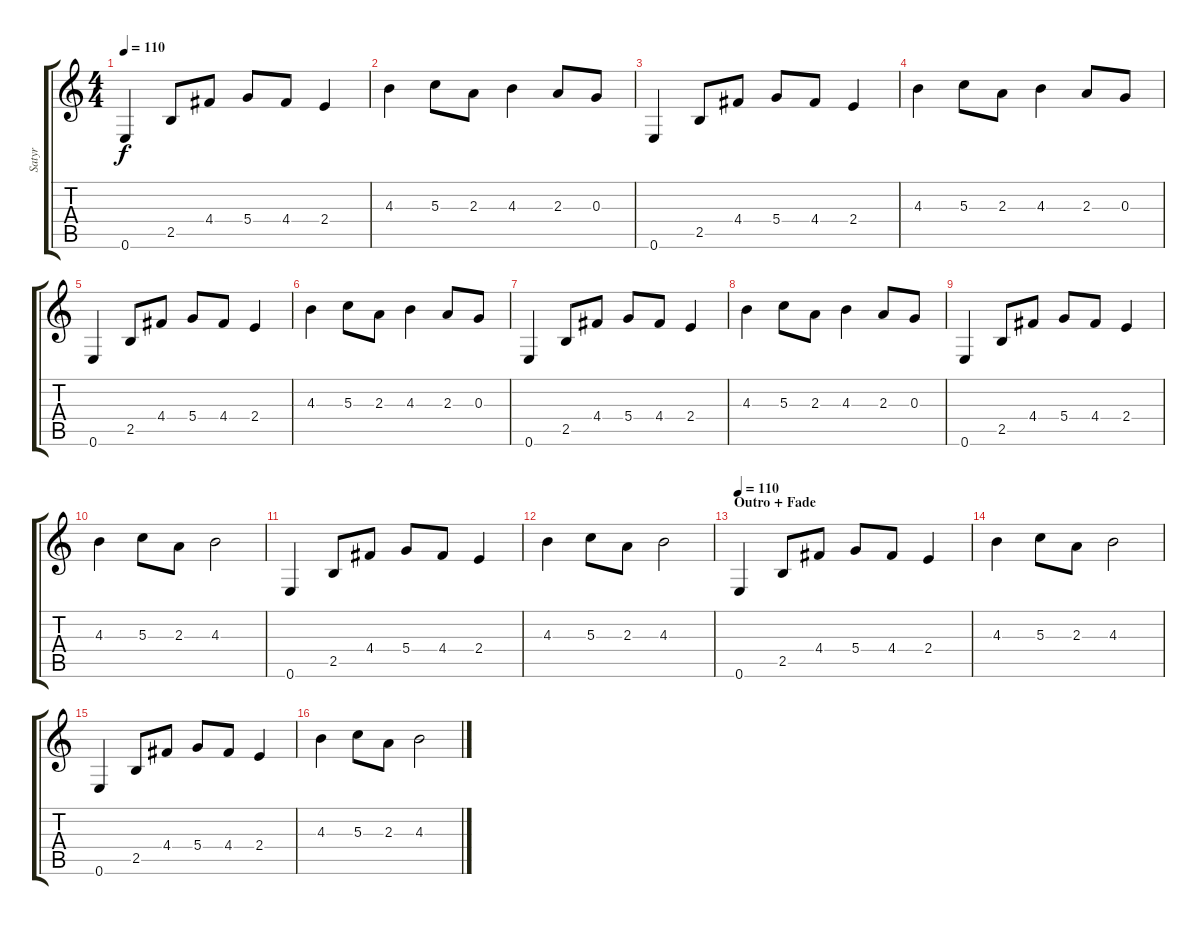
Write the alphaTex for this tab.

\track ("Satyr" "Satyr") {instrument distortionguitar}
\staff {score tabs}
\tuning (E4 B3 G3 D3 A2 E2) {hide}
\ts (4 4)
\tempo 110
\clef g2
\ks c
0.6.4{dy f} 2.5.8 4.4.8 5.4.8 4.4.8 2.4.4 |
4.3.4 5.3.8 2.3.8 4.3.4 2.3.8 0.3.8 |
0.6.4 2.5.8 4.4.8 5.4.8 4.4.8 2.4.4 |
4.3.4 5.3.8 2.3.8 4.3.4 2.3.8 0.3.8 |
0.6.4 2.5.8 4.4.8 5.4.8 4.4.8 2.4.4 |
4.3.4 5.3.8 2.3.8 4.3.4 2.3.8 0.3.8 |
0.6.4 2.5.8 4.4.8 5.4.8 4.4.8 2.4.4 |
4.3.4 5.3.8 2.3.8 4.3.4 2.3.8 0.3.8 |
0.6.4 2.5.8 4.4.8 5.4.8 4.4.8 2.4.4 |
4.3.4 5.3.8 2.3.8 4.3.2 |
0.6.4 2.5.8 4.4.8 5.4.8 4.4.8 2.4.4 |
4.3.4 5.3.8 2.3.8 4.3.2 |
\section ("" "Outro + Fade")
\tempo 110
0.6.4 2.5.8 4.4.8 5.4.8 4.4.8 2.4.4 |
4.3.4 5.3.8 2.3.8 4.3.2 |
0.6.4 2.5.8 4.4.8 5.4.8 4.4.8 2.4.4 |
4.3.4 5.3.8 2.3.8 4.3.2
